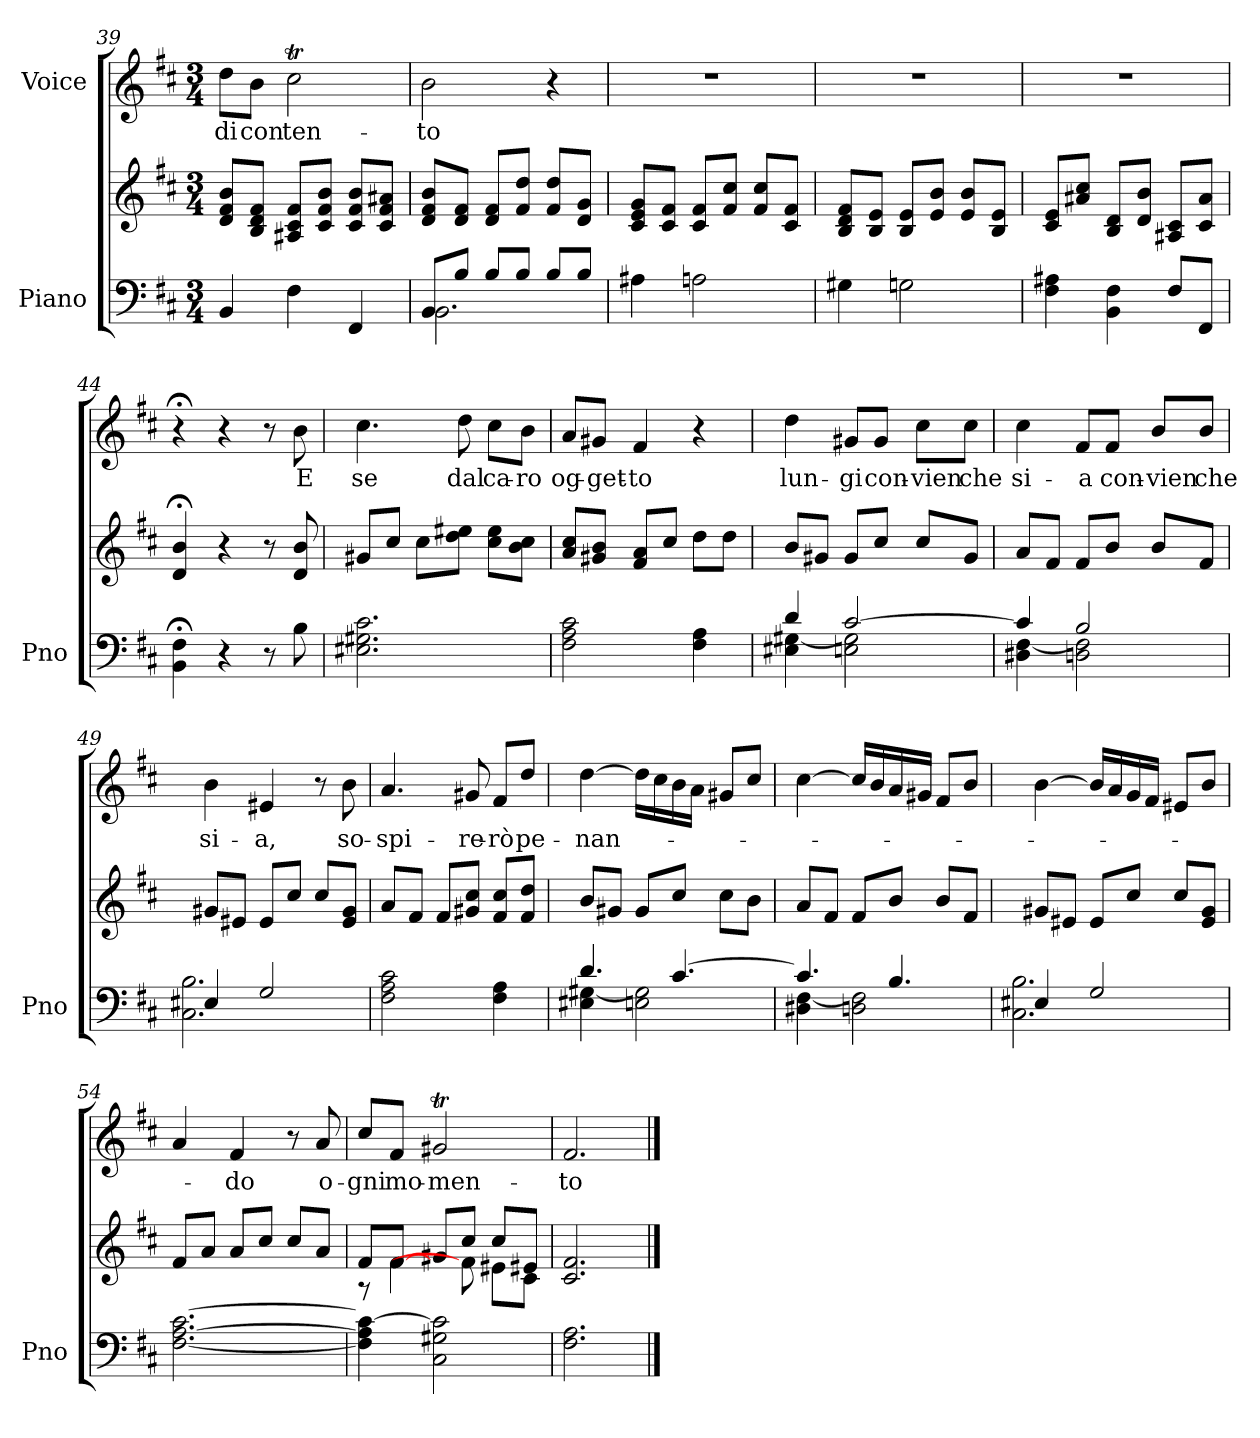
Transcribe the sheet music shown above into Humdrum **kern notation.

**kern	**kern	**kern	**text
*part2	*part2	*part1	*part1
*staff3	*staff2	*staff1	*staff1
*I"Piano	*	*I"Voice	*
*I'Pno	*	*	*
*clefF4	*clefG2	*clefG2	*
*k[f#c#]	*k[f#c#]	*k[f#c#]	*
*M3/4	*M3/4	*M3/4	*
=39	=39	=39	=39
!	!	!	!LO:LY:b
4BB/	8d/ 8f#/ 8b/L	8dd\L	di
!	!	!	!LO:LY:b
.	8B/ 8d/ 8f#/J	8b\J	con
!	!	!	!LO:LY:b
4F#\	8A#X/ 8c#/ 8f#/L	2cc#t\	ten-
.	8c#/ 8f#/ 8b/J	.	.
4FF#/	8c#/ 8f#/ 8b/L	.	.
.	8c#/ 8f#/ 8a#X/J	.	.
=40	=40	=40	=40
*^	*	*	*
!	!	!	!	!LO:LY:b
8BB/L	2.BB\	8d/ 8f#/ 8b/L	2b\	-to
8B/J	.	8d/ 8f#/J	.	.
8B/L	.	8d/ 8f#/L	.	.
8B/J	.	8f#/ 8dd/J	.	.
8B/L	.	8f#/ 8dd/L	4r	.
8B/J	.	8d/ 8g/J	.	.
*v	*v	*	*	*
=41	=41	=41	=41
4A#X\	8c#/ 8e/ 8g/L	2.r	.
.	8c#/ 8f#/J	.	.
2An\	8c#/ 8f#/L	.	.
.	8f#/ 8cc#/J	.	.
.	8f#/ 8cc#/L	.	.
.	8c#/ 8f#/J	.	.
!!LO:LB:g=z
=42	=42	=42	=42
4G#X\	8B/ 8d/ 8f#/L	2.r	.
.	8B/ 8e/J	.	.
2Gn\	8B/ 8e/L	.	.
.	8e/ 8b/J	.	.
.	8e/ 8b/L	.	.
.	8B/ 8e/J	.	.
=43	=43	=43	=43
4F#\ 4A#X\	8c#/ 8e/L	2.r	.
.	8a#X/ 8cc#/J	.	.
4BB\ 4F#\	8B/ 8d/L	.	.
.	8d/ 8b/J	.	.
8F#/L	8A#X/ 8c#/L	.	.
8FF#/J	8c#/ 8a#/J	.	.
=44	=44	=44	=44
4BB\;< 4F#\;<	4d/;< 4b/;<	4r;<	.
4r	4r	4r	.
8r	8r	8r	.
!	!	!	!LO:LY:b
8B\	8d/ 8b/	8b\	E
=45	=45	=45	=45
!	!	!	!LO:LY:b
2.E#X\ 2.G#X\ 2.c#\	8g#X/L	4.cc#\	se
.	8cc#/J	.	.
.	8cc#\L	.	.
!	!	!	!LO:LY:b
.	8dd\ 8ee#X\J	8dd\	dal
!	!	!	!LO:LY:b
.	8cc#\ 8ee#\L	8cc#\L	ca-
!	!	!	!LO:LY:b
.	8b\ 8cc#\J	8b\J	-ro
=46	=46	=46	=46
!	!	!	!LO:LY:b
2F#\ 2A\ 2c#\	8a/ 8cc#/L	8a/L	og-
!	!	!	!LO:LY:b
.	8g#X/ 8b/J	8g#X/J	-get-
!	!	!	!LO:LY:b
.	8f#/ 8a/L	4f#/	-to
.	8cc#/J	.	.
4F#\ 4A\	8dd\L	4r	.
.	8dd\J	.	.
!!LO:PB:g=z
=47	=47	=47	=47
*^	*	*	*
!	!	!	!	!LO:LY:b
4d/	4E#X\ [4G#X\	8b/L	4dd\	lun-
.	.	8g#X/J	.	.
!	!	!	!	!LO:LY:b
[2c#/	2En\ 2G#\]	8g#/L	8g#X/L	-gi
!	!	!	!	!LO:LY:b
.	.	8cc#/J	8g#/J	con-
!	!	!	!	!LO:LY:b
.	.	8cc#/L	8cc#\L	-vien
!	!	!	!	!LO:LY:b
.	.	8g#/J	8cc#\J	che
=48	=48	=48	=48	=48
!	!	!	!	!LO:LY:b
4c#/]	4D#X\ [4F#\	8a/L	4cc#\	si-
.	.	8f#/J	.	.
!	!	!	!	!LO:LY:b
2B/	2Dn\ 2F#\]	8f#/L	8f#/L	-a
!	!	!	!	!LO:LY:b
.	.	8b/J	8f#/J	con-
!	!	!	!	!LO:LY:b
.	.	8b/L	8b/L	-vien
!	!	!	!	!LO:LY:b
.	.	8f#/J	8b/J	che
=49	=49	=49	=49	=49
!	!	!	!	!LO:LY:b
4E#X/	2.C#\ 2.B\	8g#X/L	4b\	si-
.	.	8e#X/J	.	.
!	!	!	!	!LO:LY:b
2G/	.	8e#/L	4e#X/	-a,
.	.	8cc#/J	.	.
.	.	8cc#/L	8r	.
!	!	!	!	!LO:LY:b
.	.	8e#/ 8g#/J	8b\	so-
*v	*v	*	*	*
=50	=50	=50	=50
!	!	!	!LO:LY:b
2F#\ 2A\ 2c#\	8a/L	4.a/	-spi-
.	8f#/J	.	.
.	8f#/L	.	.
!	!	!	!LO:LY:b
.	8g#X/ 8cc#/J	8g#X/	-re-
!	!	!	!LO:LY:b
4F#\ 4A\	8f#/ 8cc#/L	8f#/L	-rò
!	!	!	!LO:LY:b
.	8f#/ 8dd/J	8dd/J	pe-
!!LO:LB:g=z
=51	=51	=51	=51
*^	*	*	*
!	!	!	!	!LO:LY:b
4.d/	4E#X\ [4G#X\	8b/L	[4dd\	-nan-
.	.	8g#X/J	.	.
.	2En\ 2G#\]	8g#/L	16dd\LL]	.
.	.	.	16cc#\	.
[4.c#/	.	8cc#/J	16b\	.
.	.	.	16a\JJ	.
.	.	8cc#\L	8g#X/L	.
.	.	8b\J	8cc#/J	.
=52	=52	=52	=52	=52
4.c#/]	4D#X\ [4F#\	8a/L	[4cc#\	.
.	.	8f#/J	.	.
.	2Dn\ 2F#\]	8f#/L	16cc#/LL]	.
.	.	.	16b/	.
4.B/	.	8b/J	16a/	.
.	.	.	16g#X/JJ	.
.	.	8b/L	8f#/L	.
.	.	8f#/J	8b/J	.
=53	=53	=53	=53	=53
4E#X/	2.C#\ 2.B\	8g#X/L	[4b\	.
.	.	8e#X/J	.	.
2G/	.	8e#/L	16b/LL]	.
.	.	.	16a/	.
.	.	8cc#/J	16g/	.
.	.	.	16f#/JJ	.
.	.	8cc#/L	8e#X/L	.
.	.	8e#/ 8g#/J	8b/J	.
*v	*v	*	*	*
=54	=54	=54	=54
[2.F#\ [2.A\ [2.c#\	8f#/L	4a/	.
.	8a/J	.	.
!	!	!	!LO:LY:b
.	8a/L	4f#/	-do
.	8cc#/J	.	.
.	8cc#/L	8r	.
!	!	!	!LO:LY:b
.	8a/J	8a/	o-
!!LO:LB:g=z
=55	=55	=55	=55
*	*^	*	*
!	!	!	!	!LO:LY:b
4F#\] 4A\] 4c#\_	8f#/L	8r	8cc#/L	-gni
!	!	!	!	!LO:LY:b
.	[8f#/J	4f#\	8f#/J	mo-
!	!	!	!	!LO:LY:b
2C#\ 2G#X\ 2c#\]	8g#X/L	.	2g#Xt/	-men-
.	8cc#/J	8f#\]	.	.
.	8cc#/L	8e#X\L	.	.
.	8e#X/J	8c#\J	.	.
=56	=56	=56	=56	=56
!	!	!	!	!LO:LY:b
*	*v	*v	*	*
2.F#\ 2.A\	2.c#/ 2.f#/	2.f#/	-to
==	==	==	==
*-	*-	*-	*-
